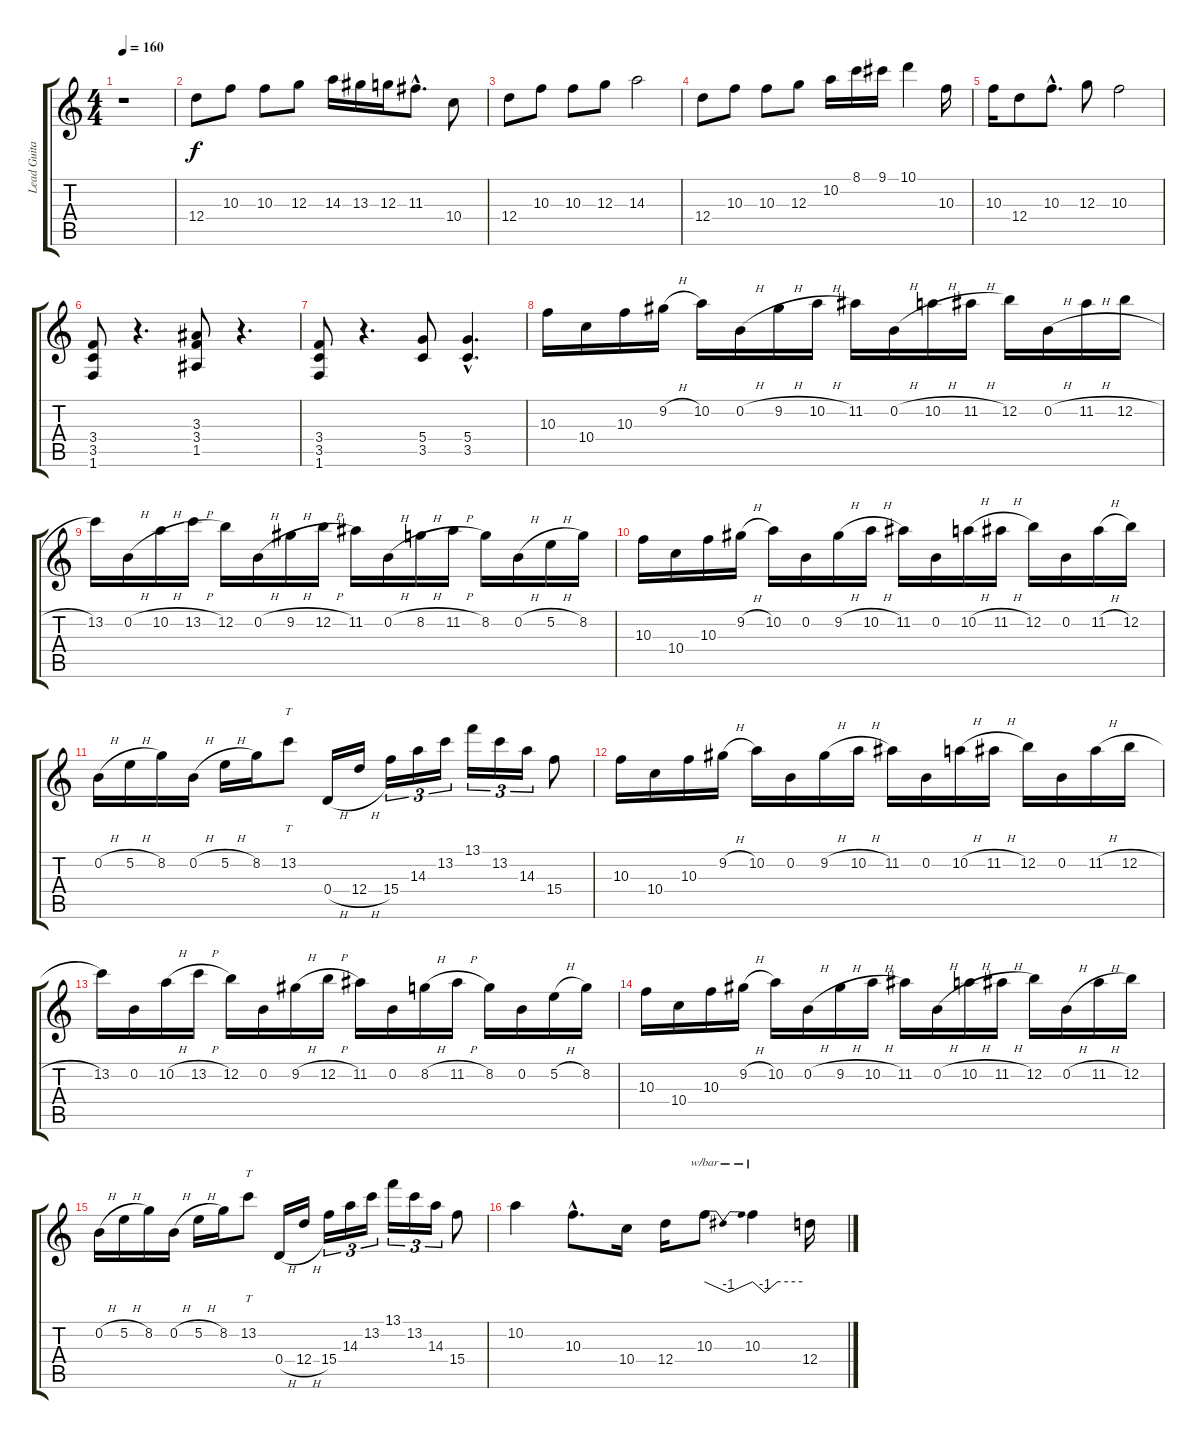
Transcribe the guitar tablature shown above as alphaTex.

\track ("Lead Guitar" "Lead Guita") {instrument overdrivenguitar}
\staff {score tabs}
\tuning (E4 B3 G3 D3 A2 E2) {hide}
\ts (4 4)
\tempo 160
\clef g2
\ks c
r.1{dy f} |
12.4.8 10.3.8 10.3.8 12.3.8 14.3.16 13.3.16 12.3.16 11.3{hac}.8{d} 10.4.8 |
12.4.8 10.3.8 10.3.8 12.3.8 14.3.2 |
12.4.8 10.3.8 10.3.8 12.3.8 10.2.16 8.1.16 9.1.16 10.1.4 10.3.16 |
10.3.16 12.4.8 10.3{hac}.8{d} 12.3.8 10.3.2 |
(3.4 3.5 1.6).8 r.4{d} (3.3 3.4 1.5).8 r.4{d} |
(3.4 3.5 1.6).8 r.4{d} (5.4 3.5).8 (5.4{hac} 3.5{hac}).4{d} |
10.3.16 10.4.16 10.3.16 9.2{h}.16 10.2.16 0.2{h}.16 9.2{h}.16 10.2{h}.16 11.2.16 0.2{h}.16 10.2{h}.16 11.2{h}.16 12.2.16 0.2{h}.16 11.2{h}.16 12.2{h}.16 |
13.2.16 0.2{h}.16 10.2{h}.16 13.2{h}.16 12.2.16 0.2{h}.16 9.2{h}.16 12.2{h}.16 11.2.16 0.2{h}.16 8.2{h}.16 11.2{h}.16 8.2.16 0.2{h}.16 5.2{h}.16 8.2.16 |
10.3.16 10.4.16 10.3.16 9.2{h}.16 10.2.16 0.2.16 9.2{h}.16 10.2{h}.16 11.2.16 0.2.16 10.2{h}.16 11.2{h}.16 12.2.16 0.2.16 11.2{h}.16 12.2.16 |
0.2{h}.16 5.2{h}.16 8.2.16 0.2{h}.16 5.2{h}.16 8.2.16 13.2.8{tt} 0.4{h}.16 12.4{h}.16 15.4.16{tu (3 2)} 14.3.16{tu (3 2)} 13.2.16{tu (3 2)} 13.1.16{tu (3 2)} 13.2.16{tu (3 2)} 14.3.16{tu (3 2)} 15.4.8 |
10.3.16 10.4.16 10.3.16 9.2{h}.16 10.2.16 0.2.16 9.2{h}.16 10.2{h}.16 11.2.16 0.2.16 10.2{h}.16 11.2{h}.16 12.2.16 0.2.16 11.2{h}.16 12.2{h}.16 |
13.2.16 0.2.16 10.2{h}.16 13.2{h}.16 12.2.16 0.2.16 9.2{h}.16 12.2{h}.16 11.2.16 0.2.16 8.2{h}.16 11.2{h}.16 8.2.16 0.2.16 5.2{h}.16 8.2.16 |
10.3.16 10.4.16 10.3.16 9.2{h}.16 10.2.16 0.2{h}.16 9.2{h}.16 10.2{h}.16 11.2.16 0.2{h}.16 10.2{h}.16 11.2{h}.16 12.2.16 0.2{h}.16 11.2{h}.16 12.2.16 |
0.2{h}.16 5.2{h}.16 8.2.16 0.2{h}.16 5.2{h}.16 8.2.16 13.2.8{tt} 0.4{h}.16 12.4{h}.16 15.4.16{tu (3 2)} 14.3.16{tu (3 2)} 13.2.16{tu (3 2)} 13.1.16{tu (3 2)} 13.2.16{tu (3 2)} 14.3.16{tu (3 2)} 15.4.8 |
10.2.4 10.3{hac}.8{d} 10.4.16 12.4.16 10.3.8{tbe (dip default 0 0 30 -4 60 0)} 10.3.4{tbe (custom default 0 0 15 -4 30 0 60 0)} 12.4.16
